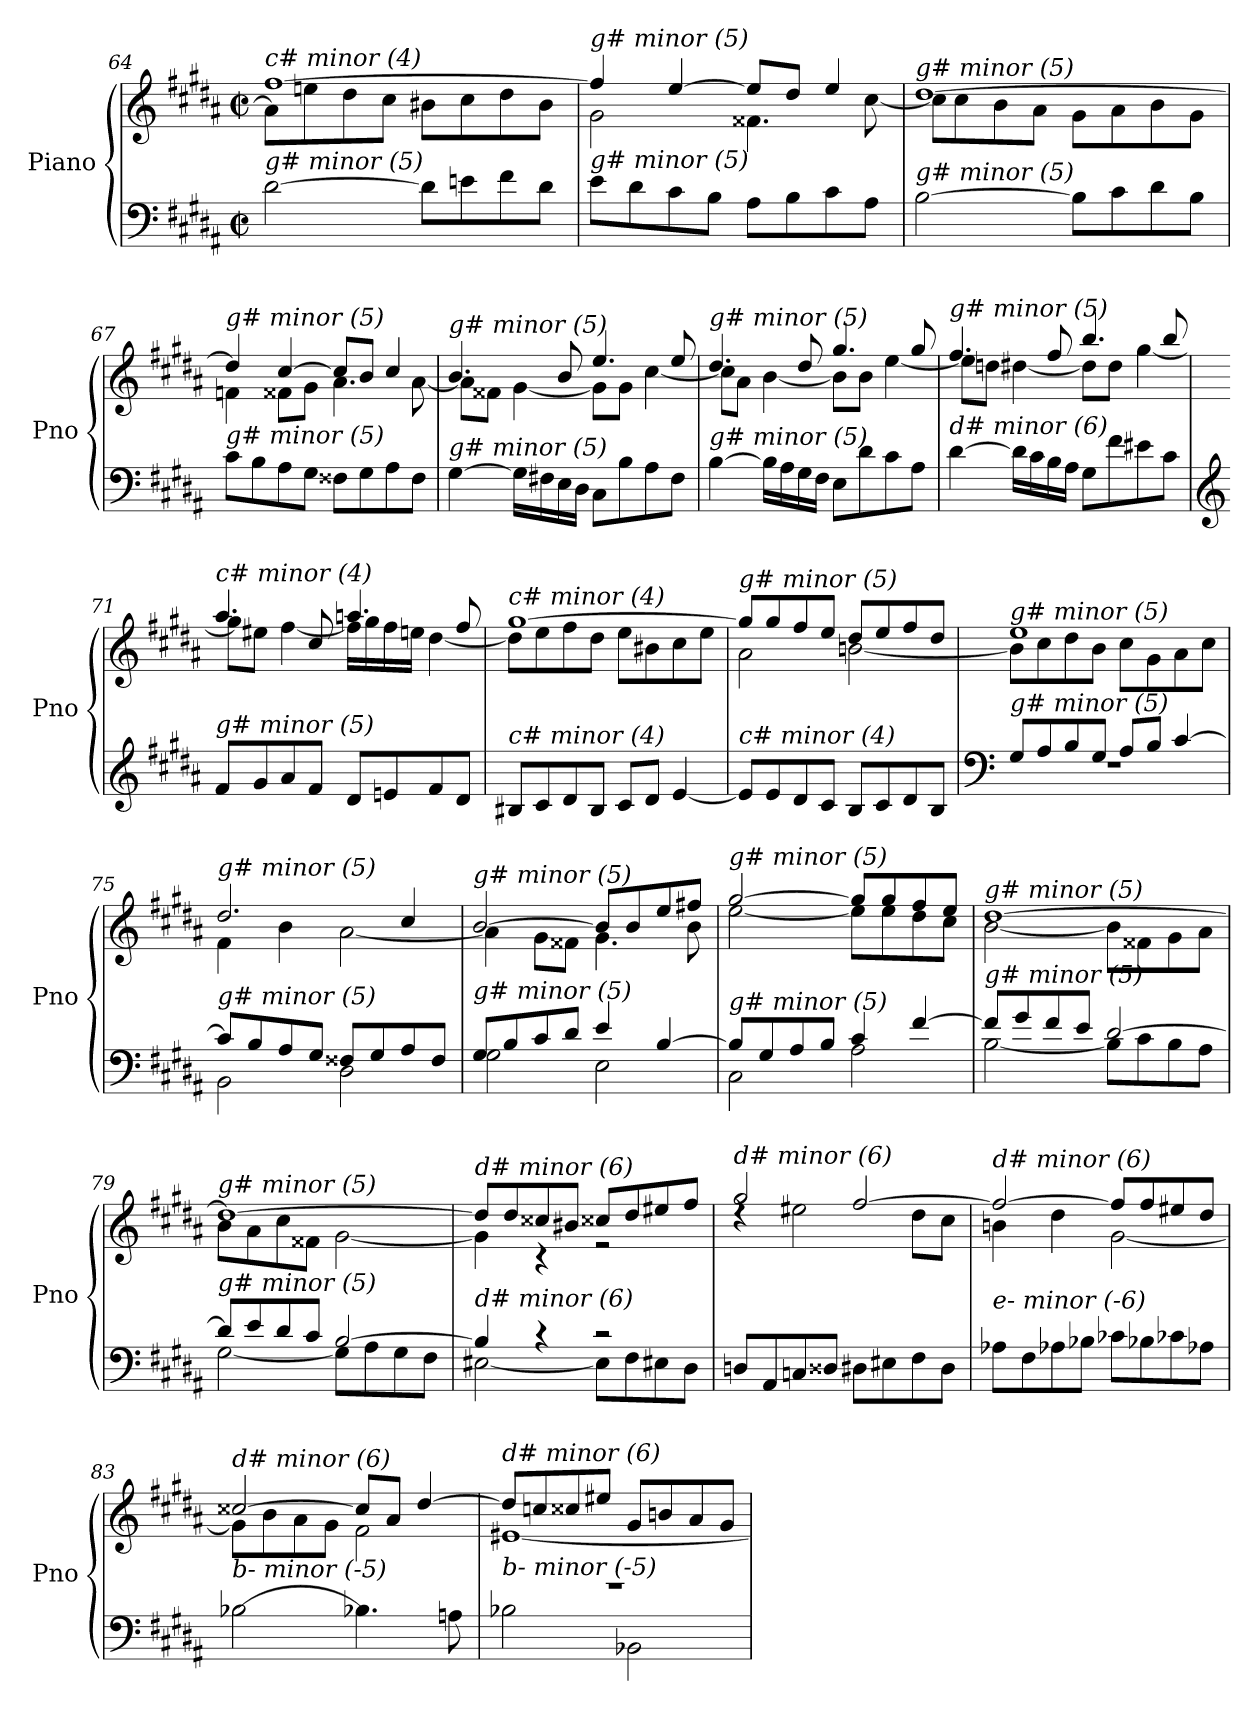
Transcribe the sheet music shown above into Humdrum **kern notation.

**kern	**kern
*part1	*part1
*staff2	*staff1
*I"Piano	*
*I'Pno	*
!!LO:LB:g=z
*clefF4	*clefG2
*k[f#c#g#d#a#]	*k[f#c#g#d#a#]
*M2/2	*M2/2
*met(c|)	*met(c|)
=64	=64
*	*^
!	!LO:TX:i:t=c# minor (4)	!
!LO:TX:i:t=g# minor (5)	!	!
[2d#\	[1ff#	8a#\L]
.	.	8een\
.	.	8dd#\
.	.	8cc#\J
8d#\L]	.	8b#X\L
8en\	.	8cc#\
8f#\	.	8dd#\
8d#\J	.	8b#\J
=65	=65	=65
!	!LO:TX:i:t=g# minor (5)	!
!LO:TX:i:t=g# minor (5)	!	!
8e\L	4ff#/]	2g#\
8d#\	.	.
8c#\	[4ee/	.
8B\J	.	.
8A#\L	8ee/L]	4.f##X\
8B\	8dd#/J	.
8c#\	4ee/	.
8A#\J	.	[8cc#\
=66	=66	=66
!	!LO:TX:i:t=g# minor (5)	!
!LO:TX:i:t=g# minor (5)	!	!
[2B\	[1dd#	8cc#\L]
.	.	8cc#\
.	.	8b\
.	.	8a#\J
8B\L]	.	8g#\L
8c#\	.	8a#\
8d#\	.	8b\
8B\J	.	8g#\J
=67	=67	=67
!	!LO:TX:i:t=g# minor (5)	!
!LO:TX:i:t=g# minor (5)	!	!
8c#\L	4dd#/]	4fni\
8B\	.	.
8A#\	[4cc#/	8f##X\L
8G#\J	.	8g#\J
8F##X\L	8cc#/L]	4.a#\
8G#\	8b/J	.
8A#\	4cc#/	.
8F##\J	.	[8a#\
=68	=68	=68
!	!LO:TX:i:t=g# minor (5)	!
!LO:TX:i:t=g# minor (5)	!	!
[4G#\	4.b/	8a#\L]
.	.	8f##X\J
16G#\LL]	.	[4g#\
16F#X\	.	.
16E\	8b/	.
16D#\JJ	.	.
8C#\L	4.ee/	8g#\L]
8B\	.	8g#\J
8A#\	.	[4cc#\
8F#\J	8ee/	.
!!LO:LB:g=z	!!
=69	=69	=69
!	!LO:TX:i:t=g# minor (5)	!
!LO:TX:i:t=g# minor (5)	!	!
[4B\	4.dd#/	8cc#\L]
.	.	8a#\J
16B\LL]	.	[4b\
16A#\	.	.
16G#\	8dd#/	.
16F#\JJ	.	.
8E\L	4.gg#/	8b\L]
8d#\	.	8b\J
8c#\	.	[4ee\
8A#\J	8gg#/	.
=70	=70	=70
!	!LO:TX:i:t=g# minor (5)	!
!LO:TX:i:t=d# minor (6)	!	!
[4d#\	4.ff#/	8ee\L]
.	.	8ddni\J
16d#\LL]	.	[4dd#\
16c#\	.	.
16B\	8ff#/	.
16A#\JJ	.	.
8G#\L	4.bb/	8dd#\L]
8f#\	.	8dd#\J
8e#X\	.	[4gg#\
8c#\J	8bb/	.
=71	=71	=71
*clefG2	*	*
!	!LO:TX:i:t=c# minor (4)	!
!LO:TX:i:t=g# minor (5)	!	!
8f#/L	4.aa#/	8gg#\L]
8g#/	.	8ee#X\J
8a#/	.	[4ff#\
8f#/J	8cc#/	.
8d#/L	4.aan/	16ff#\LL]
.	.	16gg#\
8en/	.	16ff#\
.	.	16een\JJ
8f#/	.	[4dd#\
8d#/J	8ff#/	.
=72	=72	=72
!	!LO:TX:i:t=c# minor (4)	!
!LO:TX:i:t=c# minor (4)	!	!
8B#X/L	[1gg#	8dd#\L]
8c#/	.	8ee\
8d#/	.	8ff#\
8B#/J	.	8dd#\J
8c#/L	.	8ee\L
8d#/J	.	8b#X\
[4e/	.	8cc#\
.	.	8ee\J
!!LO:LB:g=z	!!
=73	=73	=73
!	!LO:TX:i:t=g# minor (5)	!
!LO:TX:i:t=c# minor (4)	!	!
8e/L]	8gg#/L]	2a#\
8e/	8gg#/	.
8d#/	8ff#/	.
8c#/J	8ee/J	.
8B/L	8dd#/L	[2bn\
8c#/	8ee/	.
8d#/	8ff#/	.
8B/J	8dd#/J	.
=74	=74	=74
*clefF4	*	*
*^	*	*
!	!	!LO:TX:i:t=g# minor (5)	!
!LO:TX:i:t=g# minor (5)	!	!	!
8G#/L	1rF	1ee	8b\L]
8A#/	.	.	8cc#\
8B/	.	.	8dd#\
8G#/J	.	.	8b\J
8A#/L	.	.	8cc#\L
8B/J	.	.	8g#\
[4c#/	.	.	8a#\
.	.	.	8cc#\J
=75	=75	=75	=75
!	!	!LO:TX:i:t=g# minor (5)	!
!LO:TX:i:t=g# minor (5)	!	!	!
8c#/L]	2BB\	2.dd#/	4f#\
8B/	.	.	.
8A#/	.	.	4b\
8G#/J	.	.	.
8F##X/L	2D#\	.	[2a#\
8G#/	.	.	.
8A#/	.	4cc#/	.
8F##/J	.	.	.
=76	=76	=76	=76
!	!	!LO:TX:i:t=g# minor (5)	!
!LO:TX:i:t=g# minor (5)	!	!	!
8G#/L	2G#\	[2b/	4a#\]
8B/	.	.	.
8c#/	.	.	8g#\L
8d#/J	.	.	8f##X\J
4e/	2E\	8b/L]	4.g#\
.	.	8b/	.
[4B/	.	8ee/	.
.	.	8ff#X/J	8b\
=77	=77	=77	=77
!	!	!LO:TX:i:t=g# minor (5)	!
!LO:TX:i:t=g# minor (5)	!	!	!
8B/L]	2C#\	[2gg#/	[2ee\
8G#/	.	.	.
8A#/	.	.	.
8B/J	.	.	.
4c#/	2A#\	8gg#/L]	8ee\L]
.	.	8gg#/	8ee\
[4f#/	.	8ff#/	8dd#\
.	.	8ee/J	8cc#\J
!!LO:PB:g=z	!!
=78	=78	=78	=78
!	!	!LO:TX:i:t=g# minor (5)	!
!LO:TX:i:t=g# minor (5)	!	!	!
8f#/L]	[2B\	[1dd#	[2b\
8g#/	.	.	.
8f#/	.	.	.
8e/J	.	.	.
[2d#/	8B\L]	.	8b\L]
.	8c#\	.	8f##X\
.	8B\	.	8g#\
.	8A#\J	.	8a#\J
=79	=79	=79	=79
!	!	!LO:TX:i:t=g# minor (5)	!
!LO:TX:i:t=g# minor (5)	!	!	!
8d#/L]	[2G#\	1dd#_	8b\L
8e/	.	.	8a#\
8d#/	.	.	8cc#\
8c#/J	.	.	8f##X\J
[2B/	8G#\L]	.	[2g#\
.	8A#\	.	.
.	8G#\	.	.
.	8F#\J	.	.
=80	=80	=80	=80
!	!	!LO:TX:i:t=d# minor (6)	!
!LO:TX:i:t=d# minor (6)	!	!	!
4B/]	[2E#X\	8dd#/L]	4g#\]
.	.	8dd#/	.
4r	.	8cc##X/	4r
.	.	8b#X/J	.
2r	8E#\L]	8cc##X/L	2r
.	8F#\	8dd#/	.
.	8E#X\	8ee#X/	.
.	8D#\J	8ff#/J	.
=81	=81	=81	=81
!	!	!LO:TX:i:t=d# minor (6)	!
!LO:TX:i:t=g minor (-2)	!	!	!
*v	*v	*	*
8Dni/L	2gg#/	4rdd
8AA#/	.	.
8Cni/	.	2ee#X\
8D##i/J	.	.
8D#\L	[2ff#/	.
8E#X\	.	.
8F#\	.	8dd#\L
8D#\J	.	8cc#\J
=82	=82	=82
!	!LO:TX:i:t=d# minor (6)	!
!LO:TX:i:t=e- minor (-6)	!	!
8A-Xi\L	2ff#/_	4bn\
8F#\	.	.
8A-Xi\	.	4dd#\
8B-Xi\J	.	.
8c-Xi\L	8ff#/L]	[2g#\
8B-Xi\	8ff#/	.
8c-Xi\	8ee#X/	.
8A-Xi\J	8dd#/J	.
!!LO:LB:g=z	!!
=83	=83	=83
!	!LO:TX:i:t=d# minor (6)	!
!LO:TX:i:t=b- minor (-5)	!	!
[2B-Xi\	[2cc##X/	8g#\L]
.	.	8b\
.	.	8a#\
.	.	8g#\J
4.B-Xi\]	8cc##/L]	2f#\
.	8a#/J	.
.	[4dd#/	.
8Ani\	.	.
=84	=84	=84
*^	*	*
!	!	!LO:TX:i:t=d# minor (6)	!
!LO:TX:i:t=b- minor (-5)	!	!	!
1r	2B-Xi\	8dd#/L]	[1e#X
.	.	8ccni/	.
.	.	8cc##X/	.
.	.	8ee#X/J	.
.	2BB-Xi\	8g#/L	.
.	.	8bn/	.
.	.	8a#/	.
.	.	8g#/J	.
*v	*v	*	*
*	*v	*v
=	=
*-	*-
